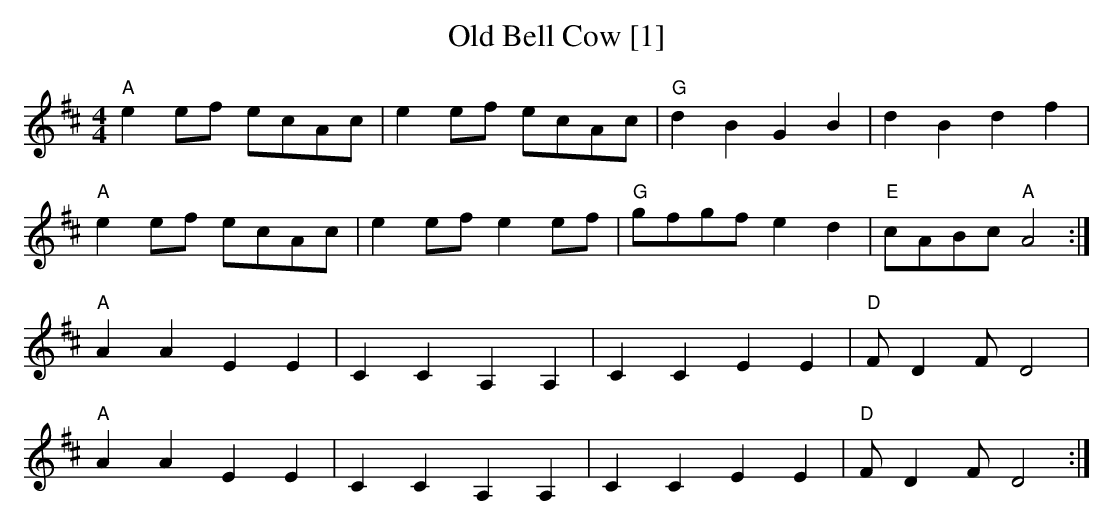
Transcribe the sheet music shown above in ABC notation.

X:1
T:Old Bell Cow [1]
M:4/4
L:1/8
K:D
"A"e2ef ecAc|e2ef ecAc|"G"d2B2G2B2|d2B2d2f2|!
"A"e2ef ecAc|e2efe2ef|"G"gfgfe2d2|"E"cABc"A"A4:|!
"A"A2A2E2E2|C2C2A,2A,2|C2C2E2E2|"D"FD2FD4|!
"A"A2A2E2E2|C2C2A,2A,2|C2C2E2E2|"D"FD2FD4:|]
